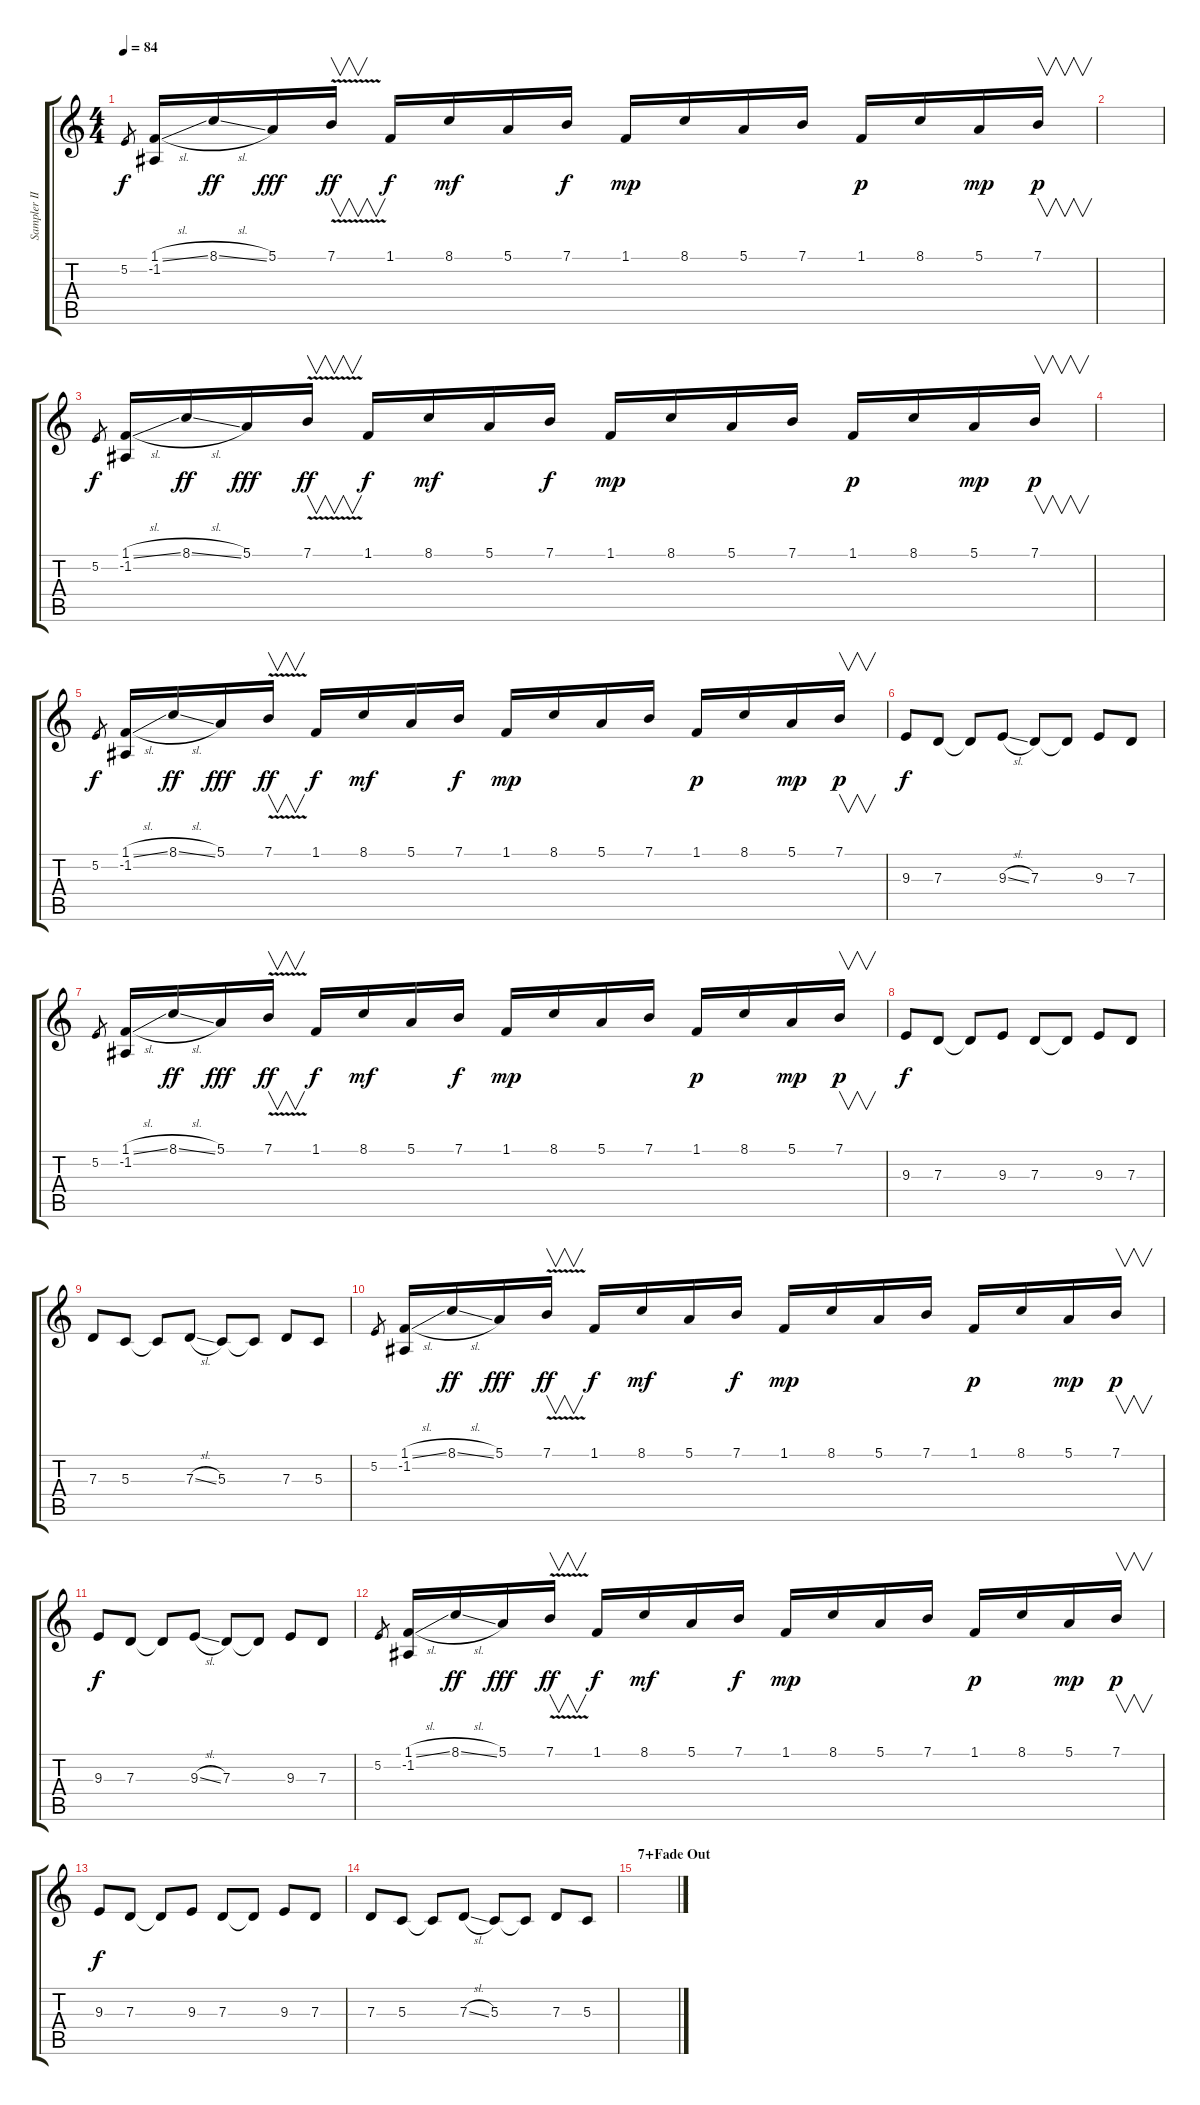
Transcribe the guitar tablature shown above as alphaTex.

\track ("Sampler III" "Sampler II") {instrument lead1square}
\staff {score tabs}
\tuning (E4 B3 G3 D3 A2 E2) {hide}
\ts (4 4)
\tempo 84
\clef g2
\ks c
5.2.8{gr dy f} (1.1{sl} -1.2).16 8.1{sl}.16{dy ff} 5.1.16{dy fff} 7.1{v}.16{v dy ff} 1.1.16{dy f} 8.1.16{dy mf} 5.1.16 7.1.16{dy f} 1.1.16{dy mp} 8.1.16 5.1.16 7.1.16 1.1.16{dy p} 8.1.16 5.1.16{dy mp} 7.1.16{v dy p} |
|
5.2.8{gr dy f} (1.1{sl} -1.2).16 8.1{sl}.16{dy ff} 5.1.16{dy fff} 7.1{v}.16{v dy ff} 1.1.16{dy f} 8.1.16{dy mf} 5.1.16 7.1.16{dy f} 1.1.16{dy mp} 8.1.16 5.1.16 7.1.16 1.1.16{dy p} 8.1.16 5.1.16{dy mp} 7.1.16{v dy p} |
|
5.2.8{gr dy f} (1.1{sl} -1.2).16 8.1{sl}.16{dy ff} 5.1.16{dy fff} 7.1{v}.16{v dy ff} 1.1.16{dy f} 8.1.16{dy mf} 5.1.16 7.1.16{dy f} 1.1.16{dy mp} 8.1.16 5.1.16 7.1.16 1.1.16{dy p} 8.1.16 5.1.16{dy mp} 7.1.16{v dy p} |
9.3.8{dy f} 7.3.8 7.3{t}.8 9.3{sl}.8 7.3.8 7.3{t}.8 9.3.8 7.3.8 |
5.2.8{gr} (1.1{sl} -1.2).16 8.1{sl}.16{dy ff} 5.1.16{dy fff} 7.1{v}.16{v dy ff} 1.1.16{dy f} 8.1.16{dy mf} 5.1.16 7.1.16{dy f} 1.1.16{dy mp} 8.1.16 5.1.16 7.1.16 1.1.16{dy p} 8.1.16 5.1.16{dy mp} 7.1.16{v dy p} |
9.3.8{dy f} 7.3.8 7.3{t}.8 9.3.8 7.3.8 7.3{t}.8 9.3.8 7.3.8 |
7.3.8 5.3.8 5.3{t}.8 7.3{sl}.8 5.3.8 5.3{t}.8 7.3.8 5.3.8 |
5.2.8{gr} (1.1{sl} -1.2).16 8.1{sl}.16{dy ff} 5.1.16{dy fff} 7.1{v}.16{v dy ff} 1.1.16{dy f} 8.1.16{dy mf} 5.1.16 7.1.16{dy f} 1.1.16{dy mp} 8.1.16 5.1.16 7.1.16 1.1.16{dy p} 8.1.16 5.1.16{dy mp} 7.1.16{v dy p} |
9.3.8{dy f} 7.3.8 7.3{t}.8 9.3{sl}.8 7.3.8 7.3{t}.8 9.3.8 7.3.8 |
5.2.8{gr} (1.1{sl} -1.2).16 8.1{sl}.16{dy ff} 5.1.16{dy fff} 7.1{v}.16{v dy ff} 1.1.16{dy f} 8.1.16{dy mf} 5.1.16 7.1.16{dy f} 1.1.16{dy mp} 8.1.16 5.1.16 7.1.16 1.1.16{dy p} 8.1.16 5.1.16{dy mp} 7.1.16{v dy p} |
9.3.8{dy f} 7.3.8 7.3{t}.8 9.3.8 7.3.8 7.3{t}.8 9.3.8 7.3.8 |
7.3.8 5.3.8 5.3{t}.8 7.3{sl}.8 5.3.8 5.3{t}.8 7.3.8 5.3.8 |
\section ("" "7+Fade Out")
